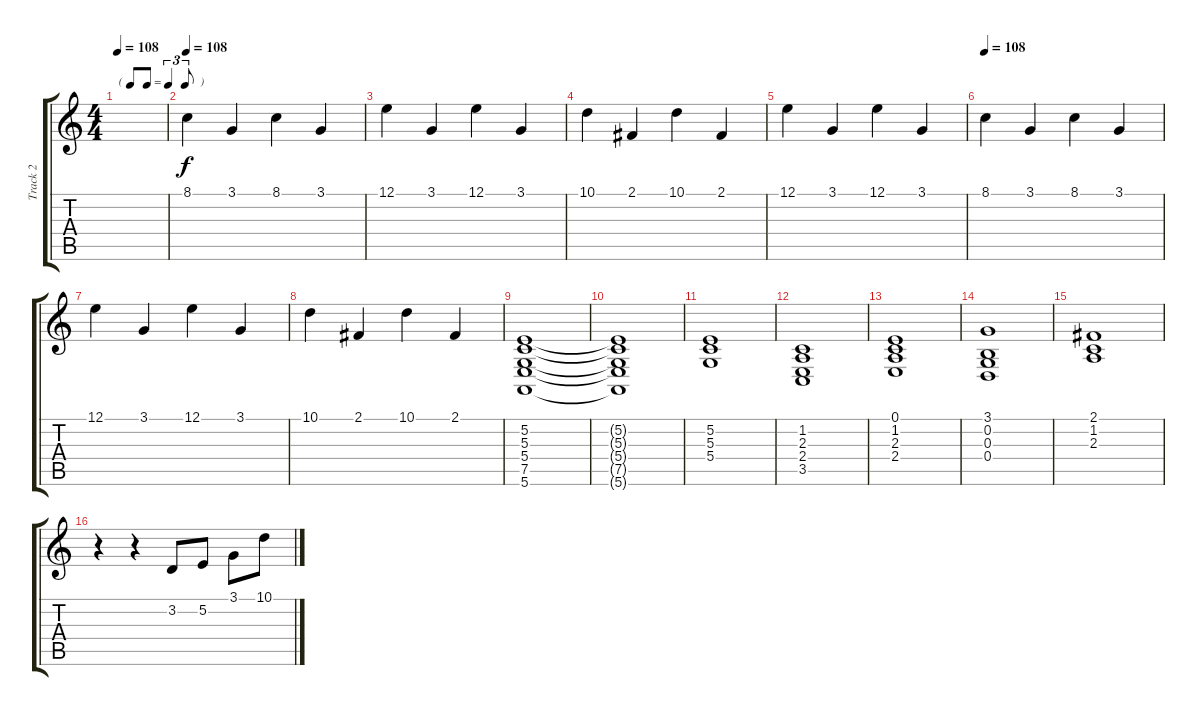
\track ("Track 2" "Track 2") {instrument acousticgrandpiano}
\staff {score tabs}
\tuning (E4 B3 G3 D3 A2 E2) {hide}
\ts (4 4)
\tf triplet8th
\tempo 108
\clef g2
\ks c
|
\tempo 108
8.1.4 3.1.4 8.1.4 3.1.4 |
12.1.4 3.1.4 12.1.4 3.1.4 |
10.1.4 2.1.4 10.1.4 2.1.4 |
12.1.4 3.1.4 12.1.4 3.1.4 |
\tempo 108
8.1.4 3.1.4 8.1.4 3.1.4 |
12.1.4 3.1.4 12.1.4 3.1.4 |
10.1.4 2.1.4 10.1.4 2.1.4 |
(5.2 5.3 5.4 7.5 5.6).1 |
(5.2{t} 5.3{t} 5.4{t} 7.5{t} 5.6{t}).1 |
(5.2 5.3 5.4).1 |
(1.2 2.3 2.4 3.5).1 |
(0.1 1.2 2.3 2.4).1 |
(3.1 0.2 0.3 0.4).1 |
(2.1 1.2 2.3).1 |
r.4 r.4 3.2.8 5.2.8 3.1.8 10.1.8
